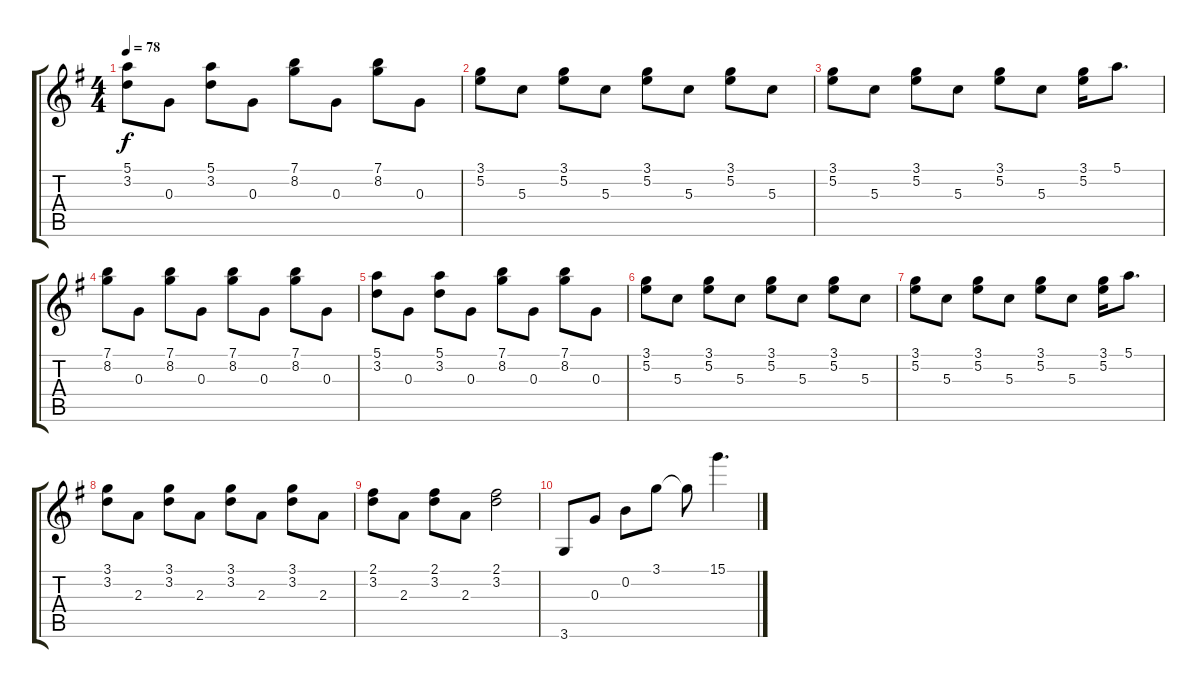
\track "" {instrument acousticguitarsteel}
\staff {score tabs}
\tuning (E4 B3 G3 D3 A2 E2) {hide}
\ts (4 4)
\tempo 78
\clef g2
\ks g
(5.1 3.2).8{dy f} 0.3.8 (5.1 3.2).8 0.3.8 (7.1 8.2).8 0.3.8 (7.1 8.2).8 0.3.8 |
(3.1 5.2).8 5.3.8 (3.1 5.2).8 5.3.8 (3.1 5.2).8 5.3.8 (3.1 5.2).8 5.3.8 |
(3.1 5.2).8 5.3.8 (3.1 5.2).8 5.3.8 (3.1 5.2).8 5.3.8 (3.1 5.2).16 5.1.8{d} |
(7.1 8.2).8 0.3.8 (7.1 8.2).8 0.3.8 (7.1 8.2).8 0.3.8 (7.1 8.2).8 0.3.8 |
(5.1 3.2).8 0.3.8 (5.1 3.2).8 0.3.8 (7.1 8.2).8 0.3.8 (7.1 8.2).8 0.3.8 |
(3.1 5.2).8 5.3.8 (3.1 5.2).8 5.3.8 (3.1 5.2).8 5.3.8 (3.1 5.2).8 5.3.8 |
(3.1 5.2).8 5.3.8 (3.1 5.2).8 5.3.8 (3.1 5.2).8 5.3.8 (3.1 5.2).16 5.1.8{d} |
(3.1 3.2).8 2.3.8 (3.1 3.2).8 2.3.8 (3.1 3.2).8 2.3.8 (3.1 3.2).8 2.3.8 |
(2.1 3.2).8 2.3.8 (2.1 3.2).8 2.3.8 (2.1 3.2).2 |
3.6.8 0.3.8 0.2.8 3.1.8 3.1{t}.8 15.1.4{d}
